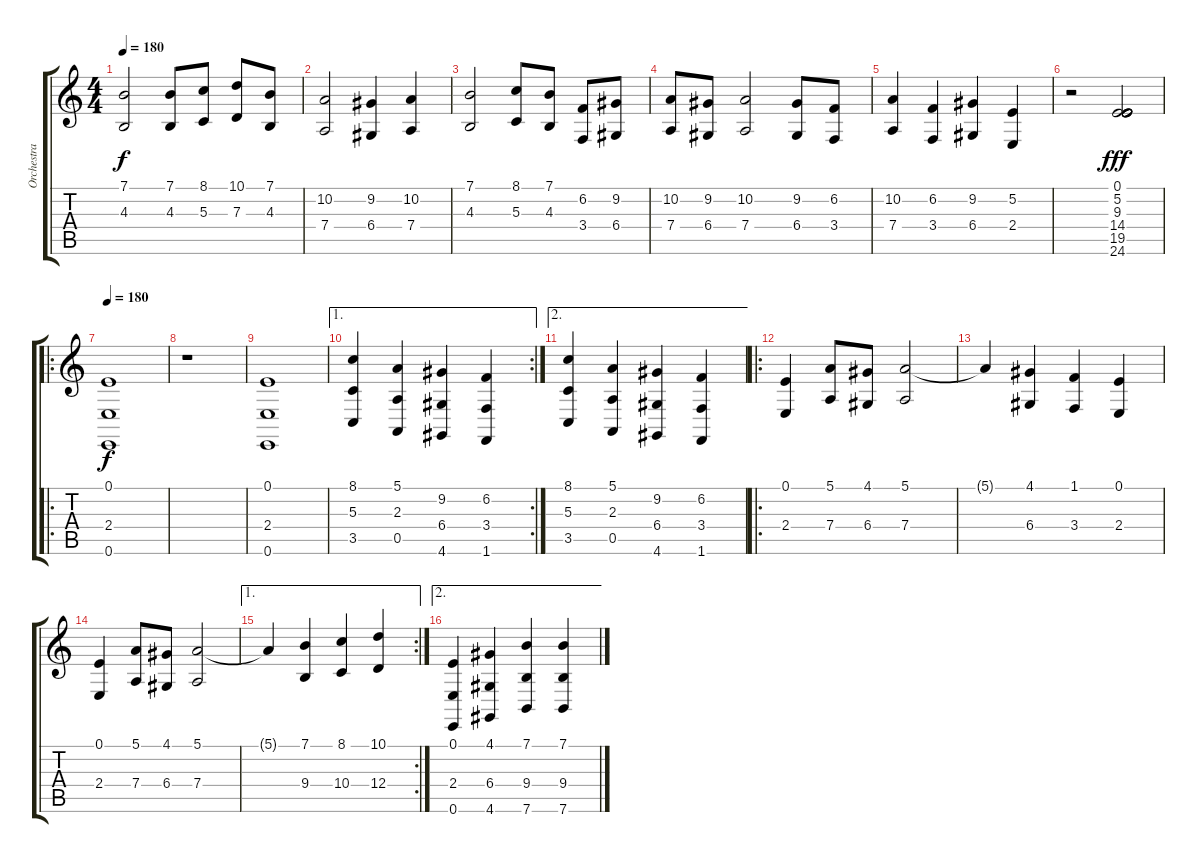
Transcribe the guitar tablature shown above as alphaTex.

\track ("Orchestra 1" "Orchestra ") {instrument pizzicatostrings}
\staff {score tabs}
\tuning (E4 B3 G3 D3 A2 E2) {hide}
\ts (4 4)
\tempo 180
\clef g2
\ks c
(7.1 4.3).2{dy f} (7.1 4.3).8 (8.1 5.3).8 (10.1 7.3).8 (7.1 4.3).8 |
(10.2 7.4).2 (9.2 6.4).4 (10.2 7.4).4 |
(7.1 4.3).2 (8.1 5.3).8 (7.1 4.3).8 (6.2 3.4).8 (9.2 6.4).8 |
(10.2 7.4).8 (9.2 6.4).8 (10.2 7.4).2 (9.2 6.4).8 (6.2 3.4).8 |
(10.2 7.4).4 (6.2 3.4).4 (9.2 6.4).4 (5.2 2.4).4 |
r.2 (0.1 5.2 9.3 14.4 19.5 24.6).2{dy fff instrument reversecymbal} |
\ro
\tempo 180
(0.1 2.4 0.6).1{dy f instrument pizzicatostrings} |
r.1 |
(0.1 2.4 0.6).1 |
\ae 1
\rc 2
(8.1 5.3 3.5).4 (5.1 2.3 0.5).4 (9.2 6.4 4.6).4 (6.2 3.4 1.6).4 |
\ae 2
(8.1 5.3 3.5).4 (5.1 2.3 0.5).4 (9.2 6.4 4.6).4 (6.2 3.4 1.6).4 |
\ro
(0.1 2.4).4 (5.1 7.4).8 (4.1 6.4).8 (5.1 7.4).2 |
5.1{t}.4 (4.1 6.4).4 (1.1 3.4).4 (0.1 2.4).4 |
(0.1 2.4).4 (5.1 7.4).8 (4.1 6.4).8 (5.1 7.4).2 |
\ae 1
\rc 2
5.1{t}.4 (7.1 9.4).4 (8.1 10.4).4 (10.1 12.4).4 |
\ae 2
(0.1 2.4 0.6).4 (4.1 6.4 4.6).4 (7.1 9.4 7.6).4 (7.1 9.4 7.6).4
